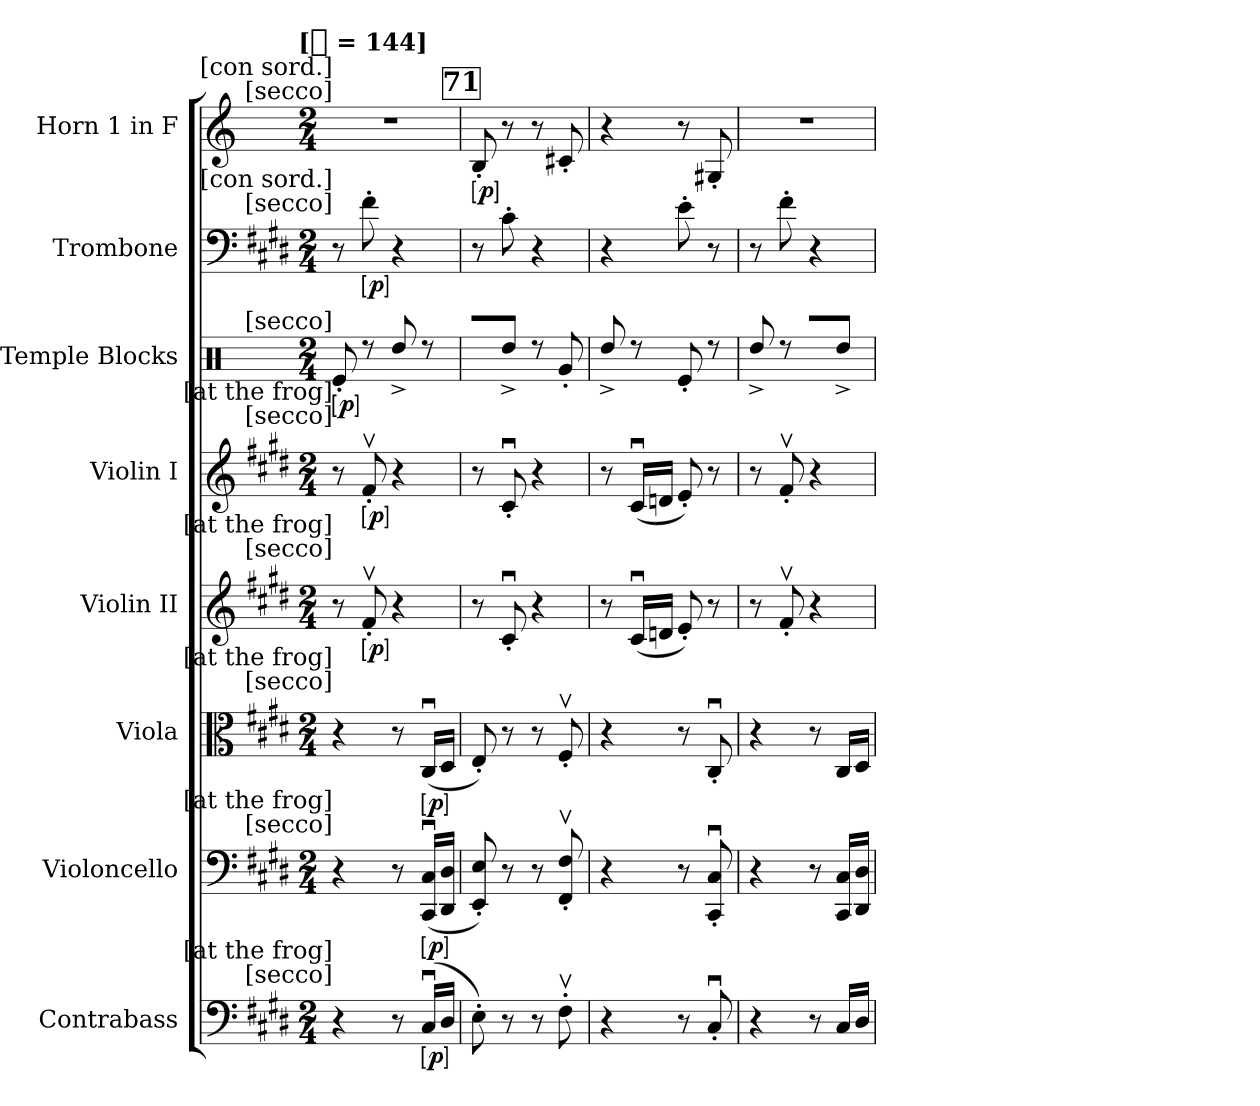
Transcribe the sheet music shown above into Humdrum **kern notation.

**kern	**dynam	**kern	**dynam	**kern	**dynam	**kern	**dynam	**kern	**dynam	**kern	**dynam	**kern	**dynam	**kern	**dynam
*part8	*part8	*part7	*part7	*part6	*part6	*part5	*part5	*part4	*part4	*part3	*part3	*part2	*part2	*part1	*part1
*staff8	*staff8	*staff7	*staff7	*staff6	*staff6	*staff5	*staff5	*staff4	*staff4	*staff3	*staff3	*staff2	*staff2	*staff1	*staff1
*I"Contrabass	*	*I"Violoncello	*	*I"Viola	*	*I"Violin II	*	*I"Violin I	*	*I"Temple Blocks	*	*I"Trombone	*	*I"Horn 1 in F	*
*I'Cb.	*	*I'Vc.	*	*I'Vla.	*	*I'Vln. II	*	*I'Vln. I	*	*I'T.B.	*	*I'Tbn.	*	*I'Hn.	*
*clefF4	*	*clefF4	*	*clefC3	*	*clefG2	*	*clefG2	*	*clefX	*	*clefF4	*	*clefG2	*
*ITrd7c12	*	*	*	*	*	*	*	*	*	*	*	*	*	*ITrd4c7	*
*k[f#c#g#d#]	*	*k[f#c#g#d#]	*	*k[f#c#g#d#]	*	*k[f#c#g#d#]	*	*k[f#c#g#d#]	*	*k[]	*	*k[f#c#g#d#]	*	*k[b-]	*
!!LO:TX:omd:t=[[quarter] = 144]
*M2/4	*	*M2/4	*	*M2/4	*	*M2/4	*	*M2/4	*	*M2/4	*	*M2/4	*	*M2/4	*
*MM144	*	*MM144	*	*MM144	*	*MM144	*	*MM144	*	*MM144	*	*MM144	*	*MM144	*
=1	=1	=1	=1	=1	=1	=1	=1	=1	=1	=1	=1	=1	=1	=1	=1
!	!	!	!	!	!	!	!	!	!	!	!	!	!	!LO:TX:a:rj:t=[secco]	!
!	!	!	!	!	!	!	!	!	!	!	!	!	!	!LO:TX:a:rj:t=[con sord.]	!
!	!	!	!	!	!	!	!	!	!	!	!	!LO:TX:a:rj:t=[secco]	!	!	!
!	!	!	!	!	!	!	!	!	!	!	!	!LO:TX:a:rj:t=[con sord.]	!	!	!
!	!	!	!	!	!	!	!	!	!	!LO:TX:a:rj:t=[secco]	!	!	!	!	!
!	!	!	!	!	!	!	!	!LO:TX:a:rj:t=[secco]	!	!	!	!	!	!	!
!	!	!	!	!	!	!	!	!LO:TX:a:rj:t=[at the frog]	!	!	!	!	!	!	!
!	!	!	!	!	!	!LO:TX:a:rj:t=[secco]	!	!	!	!	!	!	!	!	!
!	!	!	!	!	!	!LO:TX:a:rj:t=[at the frog]	!	!	!	!	!	!	!	!	!
!	!	!	!	!LO:TX:a:rj:t=[secco]	!	!	!	!	!	!	!	!	!	!	!
!	!	!	!	!LO:TX:a:rj:t=[at the frog]	!	!	!	!	!	!	!	!	!	!	!
!	!	!LO:TX:a:rj:t=[secco]	!	!	!	!	!	!	!	!	!	!	!	!	!
!	!	!LO:TX:a:rj:t=[at the frog]	!	!	!	!	!	!	!	!	!	!	!	!	!
!LO:TX:a:rj:t=[secco]	!	!	!	!	!	!	!	!	!	!	!	!	!	!	!
!LO:TX:a:rj:t=[at the frog]	!	!	!	!	!	!	!	!	!	!	!	!	!	!	!
!	!	!	!	!	!	!	!	!	!	!	!LO:DY:ed=brack	!	!	!	!
4r	.	4r	.	4r	.	8r	.	8r	.	8Re'/	p	8r	.	2r	.
!	!	!	!	!	!	!	!LO:DY:ed=brack	!	!LO:DY:ed=brack	!	!	!	!LO:DY:ed=brack	!	!
.	.	.	.	.	.	8f#'v	p	8f#'v	p	8rdd	.	8f#'	p	.	.
8r	.	8r	.	8r	.	4r	.	4r	.	8Rdd^/	.	4r	.	.	.
!	!LO:DY:ed=brack	!	!LO:DY:ed=brack	!	!LO:DY:ed=brack	!	!	!	!	!	!	!	!	!	!
(16CC#uLL	p	(16CC#u 16C#uLL	p	(16C#uLL	p	.	.	.	.	8rdd	.	.	.	.	.
16DD#JJ	.	16DD# 16D#JJ	.	16D#JJ	.	.	.	.	.	.	.	.	.	.	.
!!LO:REH:place=s1:t=71
=2	=2	=2	=2	=2	=2	=2	=2	=2	=2	=2	=2	=2	=2	=2	=2
!	!	!	!	!	!	!	!	!	!	!	!	!	!	!	!LO:DY:ed=brack
8EE')	.	8EE' 8E')	.	8E')	.	8r	.	8r	.	8R'/L	.	8r	.	8E'	p
8r	.	8r	.	8r	.	8c#'u	.	8c#'u	.	8Rdd^/J	.	8c#'	.	8r	.
8r	.	8r	.	8r	.	4r	.	4r	.	8rdd	.	4r	.	8r	.
8FF#'v	.	8FF#'v 8F#'v	.	8F#'v	.	.	.	.	.	8Rg'/	.	.	.	8F#X'	.
=3	=3	=3	=3	=3	=3	=3	=3	=3	=3	=3	=3	=3	=3	=3	=3
4r	.	4r	.	4r	.	8r	.	8r	.	8Rdd^/	.	4r	.	4r	.
.	.	.	.	.	.	(16c#uLL	.	(16c#uLL	.	8rdd	.	.	.	.	.
.	.	.	.	.	.	16dnJJ	.	16dnJJ	.	.	.	.	.	.	.
8r	.	8r	.	8r	.	8e')	.	8e')	.	8Re'/	.	8e'	.	8r	.
8CC#'u	.	8CC#'u 8C#'u	.	8C#'u	.	8r	.	8r	.	8rdd	.	8r	.	8C#X'	.
=4	=4	=4	=4	=4	=4	=4	=4	=4	=4	=4	=4	=4	=4	=4	=4
4r	.	4r	.	4r	.	8r	.	8r	.	8Rdd^/	.	8r	.	2r	.
.	.	.	.	.	.	8f#'v	.	8f#'v	.	8rdd	.	8f#'	.	.	.
8r	.	8r	.	8r	.	4r	.	4r	.	8R'/L	.	4r	.	.	.
16CC#LL	.	16CC# 16C#LL	.	16C#LL	.	.	.	.	.	8Rdd^/J	.	.	.	.	.
16DD#JJ	.	16DD# 16D#JJ	.	16D#JJ	.	.	.	.	.	.	.	.	.	.	.
=	=	=	=	=	=	=	=	=	=	=	=	=	=	=	=
*-	*-	*-	*-	*-	*-	*-	*-	*-	*-	*-	*-	*-	*-	*-	*-
